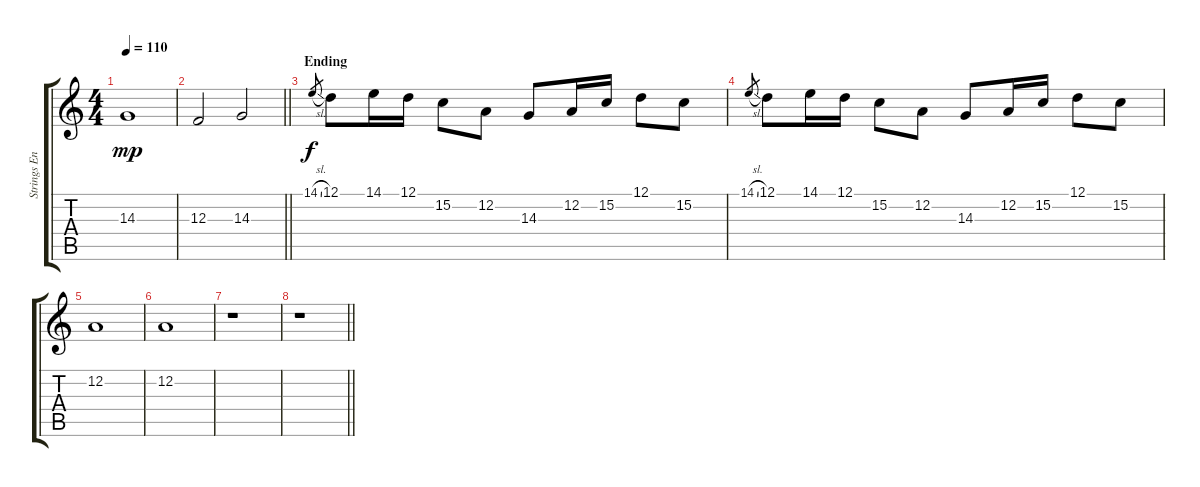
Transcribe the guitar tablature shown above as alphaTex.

\track ("Strings Ensable" "Strings En") {instrument synthstrings1}
\staff {score tabs}
\tuning (D4 A3 F3 C3 G2 D2) {hide}
\ts (4 4)
\tempo 110
\clef g2
\ks c
14.3.1{dy mp} |
\barLineRight lightlight
12.3.2 14.3.2 |
\section ("" "Ending")
14.1{sl}.8{gr dy f} 12.1.8 14.1.16 12.1.16 15.2.8 12.2.8 14.3.8 12.2.16 15.2.16 12.1.8 15.2.8 |
14.1{sl}.8{gr} 12.1.8 14.1.16 12.1.16 15.2.8 12.2.8 14.3.8 12.2.16 15.2.16 12.1.8 15.2.8 |
12.2.1 |
12.2.1 |
r.1 |
\barLineRight lightlight
r.1
